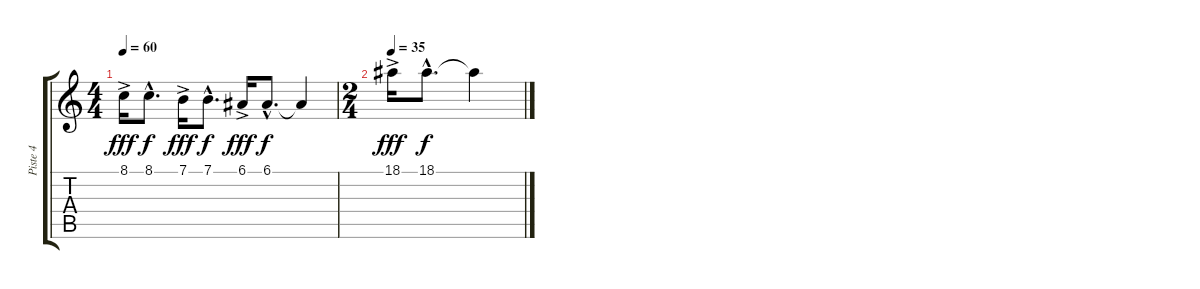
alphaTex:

\track ("Piste 4" "Piste 4") {instrument honkytonkpiano}
\staff {score tabs}
\tuning (E4 B3 G3 D3 A2 E2) {hide}
\ts (4 4)
\tempo 60
\clef g2
\ks c
8.1{ac}.16{dy fff} 8.1{hac}.8{d dy f} 7.1{ac}.16{dy fff} 7.1{hac}.8{d dy f} 6.1{ac}.16{dy fff} 6.1{hac}.8{d dy f} 6.1{t}.4 |
\ts (2 4)
\tempo 35
18.1{ac}.16{dy fff volume 0} 18.1{hac}.8{d dy f} 18.1{t}.4
